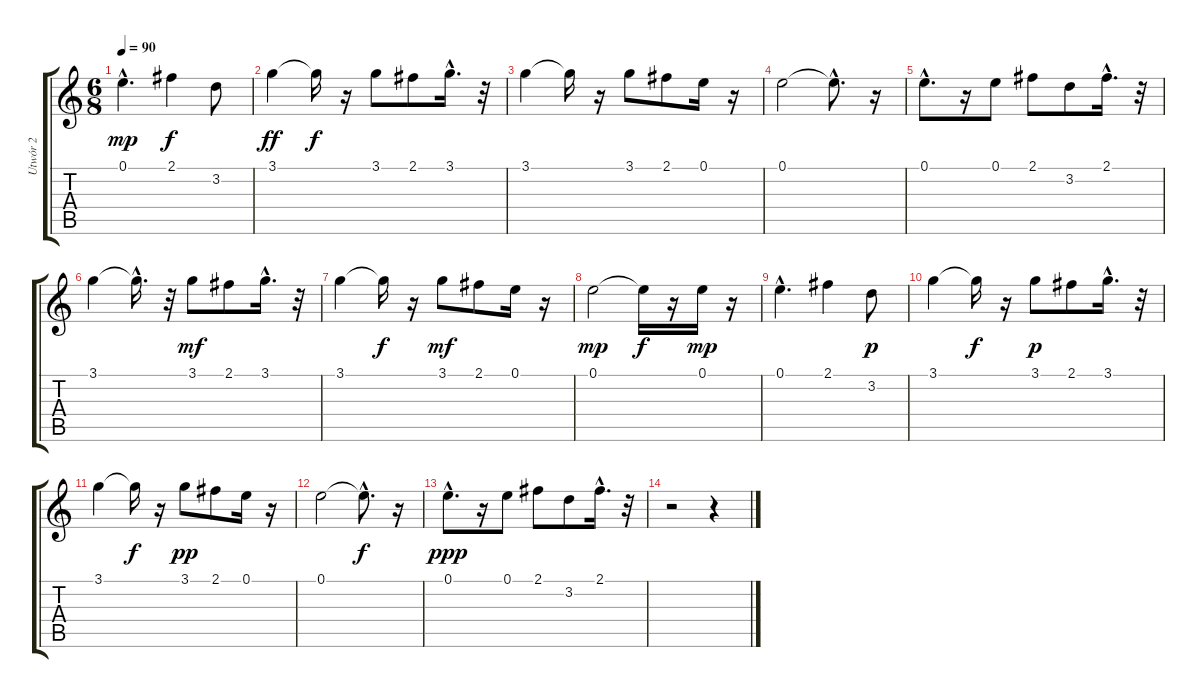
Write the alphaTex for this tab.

\track ("Utwór 2" "Utwór 2") {instrument electricguitarclean}
\staff {score tabs}
\tuning (E4 B3 G3 D3 A2 E2) {hide}
\ts (6 8)
\tempo 90
\clef g2
\ks c
0.1{hac}.4{d dy mp} 2.1.4{dy f} 3.2.8 |
3.1.4{dy ff} 3.1{t}.16{dy f} r.16 3.1.8 2.1.8 3.1{hac}.16{d} r.32 |
3.1.4 3.1{t}.16 r.16 3.1.8 2.1.8 0.1.16 r.16 |
0.1.2 0.1{hac t}.8{d} r.16 |
0.1{hac}.8{d} r.16 0.1.8 2.1.8 3.2.8 2.1{hac}.16{d} r.32 |
3.1.4 3.1{hac t}.16{d} r.32 3.1.8{dy mf} 2.1.8 3.1{hac}.16{d} r.32 |
3.1.4 3.1{t}.16{dy f} r.16 3.1.8{dy mf} 2.1.8 0.1.16 r.16 |
0.1.2{dy mp} 0.1{t}.16{dy f} r.16 0.1.16{dy mp} r.16 |
0.1{hac}.4{d} 2.1.4 3.2.8{dy p} |
3.1.4 3.1{t}.16{dy f} r.16 3.1.8{dy p} 2.1.8 3.1{hac}.16{d} r.32 |
3.1.4 3.1{t}.16{dy f} r.16 3.1.8{dy pp} 2.1.8 0.1.16 r.16 |
0.1.2 0.1{hac t}.8{d dy f} r.16 |
0.1{hac}.8{d dy ppp} r.16 0.1.8 2.1.8 3.2.8 2.1{hac}.16{d} r.32 |
r.2 r.4
